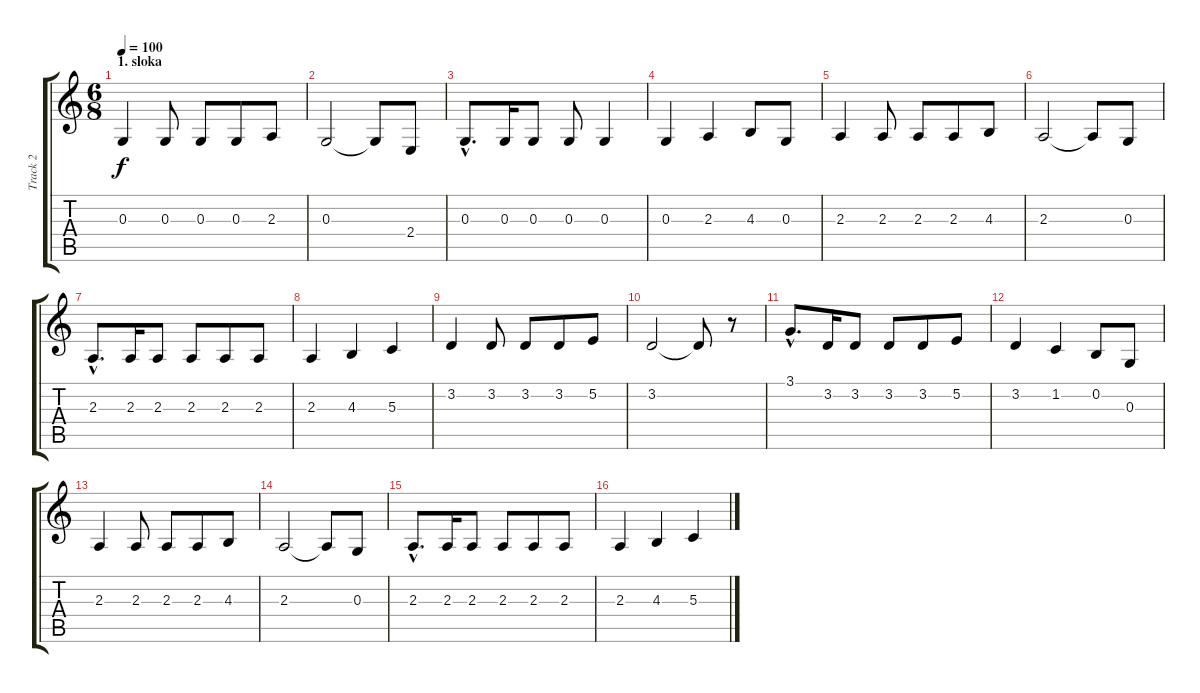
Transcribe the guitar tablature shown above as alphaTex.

\track ("Track 2" "Track 2") {instrument sopranosax}
\staff {score tabs}
\tuning (E4 B3 G3 D3 A2 E2) {hide}
\ts (6 8)
\section ("" "1. sloka")
\tempo 100
\clef g2
\ks c
0.3.4{dy f} 0.3.8 0.3.8 0.3.8 2.3.8 |
0.3.2 0.3{t}.8 2.4.8 |
0.3{hac}.8{d} 0.3.16 0.3.8 0.3.8 0.3.4 |
0.3.4 2.3.4 4.3.8 0.3.8 |
2.3.4 2.3.8 2.3.8 2.3.8 4.3.8 |
2.3.2 2.3{t}.8 0.3.8 |
2.3{hac}.8{d} 2.3.16 2.3.8 2.3.8 2.3.8 2.3.8 |
2.3.4 4.3.4 5.3.4 |
3.2.4 3.2.8 3.2.8 3.2.8 5.2.8 |
3.2.2 3.2{t}.8 r.8 |
3.1{hac}.8{d} 3.2.16 3.2.8 3.2.8 3.2.8 5.2.8 |
3.2.4 1.2.4 0.2.8 0.3.8 |
2.3.4 2.3.8 2.3.8 2.3.8 4.3.8 |
2.3.2 2.3{t}.8 0.3.8 |
2.3{hac}.8{d} 2.3.16 2.3.8 2.3.8 2.3.8 2.3.8 |
2.3.4 4.3.4 5.3.4
